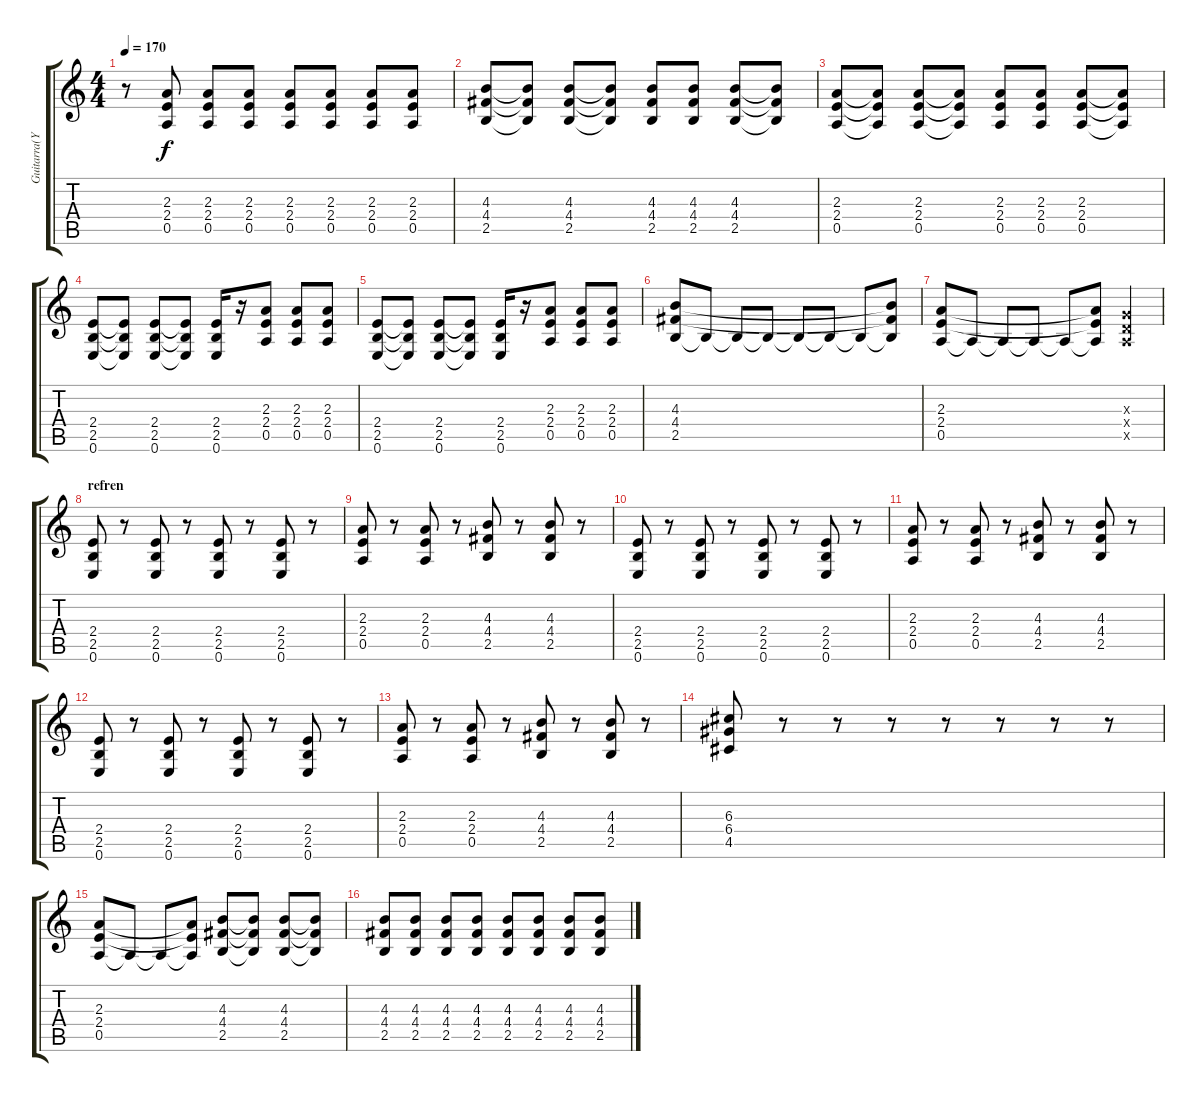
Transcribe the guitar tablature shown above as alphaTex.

\track ("Guitarra(Yakuza)" "Guitarra(Y") {instrument distortionguitar}
\staff {score tabs}
\tuning (E4 B3 G3 D3 A2 E2) {hide}
\ts (4 4)
\tempo 170
\clef g2
\ks c
r.8{dy f} (2.3 2.4 0.5).8 (2.3 2.4 0.5).8 (2.3 2.4 0.5).8 (2.3 2.4 0.5).8 (2.3 2.4 0.5).8 (2.3 2.4 0.5).8 (2.3 2.4 0.5).8 |
(4.3 4.4 2.5).8 (4.3{t} 4.4{t} 2.5{t}).8 (4.3 4.4 2.5).8 (4.3{t} 4.4{t} 2.5{t}).8 (4.3 4.4 2.5).8 (4.3 4.4 2.5).8 (4.3 4.4 2.5).8 (4.3{t} 4.4{t} 2.5{t}).8 |
(2.3 2.4 0.5).8 (2.3{t} 2.4{t} 0.5{t}).8 (2.3 2.4 0.5).8 (2.3{t} 2.4{t} 0.5{t}).8 (2.3 2.4 0.5).8 (2.3 2.4 0.5).8 (2.3 2.4 0.5).8 (2.3{t} 2.4{t} 0.5{t}).8 |
(2.4 2.5 0.6).8 (2.4{t} 2.5{t} 0.6{t}).8 (2.4 2.5 0.6).8 (2.4{t} 2.5{t} 0.6{t}).8 (2.4 2.5 0.6).16 r.16 (2.3 2.4 0.5).8 (2.3 2.4 0.5).8 (2.3 2.4 0.5).8 |
(2.4 2.5 0.6).8 (2.4{t} 2.5{t} 0.6{t}).8 (2.4 2.5 0.6).8 (2.4{t} 2.5{t} 0.6{t}).8 (2.4 2.5 0.6).16 r.16 (2.3 2.4 0.5).8 (2.3 2.4 0.5).8 (2.3 2.4 0.5).8 |
(4.3 4.4 2.5).8 2.5{t}.8 2.5{t}.8 2.5{t}.8 2.5{t}.8 2.5{t}.8 2.5{t}.8 (4.3{t} 4.4{t} 2.5{t}).8 |
(2.3 2.4 0.5).8 0.5{t}.8 0.5{t}.8 0.5{t}.8 0.5{t}.8 (2.3{t} 2.4{t} 0.5{t}).8 (0.3{x} 0.4{x} 0.5{x}).4 |
\section ("" "refren")
(2.4 2.5 0.6).8 r.8 (2.4 2.5 0.6).8 r.8 (2.4 2.5 0.6).8 r.8 (2.4 2.5 0.6).8 r.8 |
(2.3 2.4 0.5).8 r.8 (2.3 2.4 0.5).8 r.8 (4.3 4.4 2.5).8 r.8 (4.3 4.4 2.5).8 r.8 |
(2.4 2.5 0.6).8 r.8 (2.4 2.5 0.6).8 r.8 (2.4 2.5 0.6).8 r.8 (2.4 2.5 0.6).8 r.8 |
(2.3 2.4 0.5).8 r.8 (2.3 2.4 0.5).8 r.8 (4.3 4.4 2.5).8 r.8 (4.3 4.4 2.5).8 r.8 |
(2.4 2.5 0.6).8 r.8 (2.4 2.5 0.6).8 r.8 (2.4 2.5 0.6).8 r.8 (2.4 2.5 0.6).8 r.8 |
(2.3 2.4 0.5).8 r.8 (2.3 2.4 0.5).8 r.8 (4.3 4.4 2.5).8 r.8 (4.3 4.4 2.5).8 r.8 |
(6.3 6.4 4.5).8 r.8 r.8 r.8 r.8 r.8 r.8 r.8 |
(2.3 2.4 0.5).8 0.5{t}.8 0.5{t}.8 (2.3{t} 2.4{t} 0.5{t}).8 (4.3 4.4 2.5).8 (4.3{t} 4.4{t} 2.5{t}).8 (4.3 4.4 2.5).8 (4.3{t} 4.4{t} 2.5{t}).8 |
(4.3 4.4 2.5).8 (4.3 4.4 2.5).8 (4.3 4.4 2.5).8 (4.3 4.4 2.5).8 (4.3 4.4 2.5).8 (4.3 4.4 2.5).8 (4.3 4.4 2.5).8 (4.3 4.4 2.5).8
